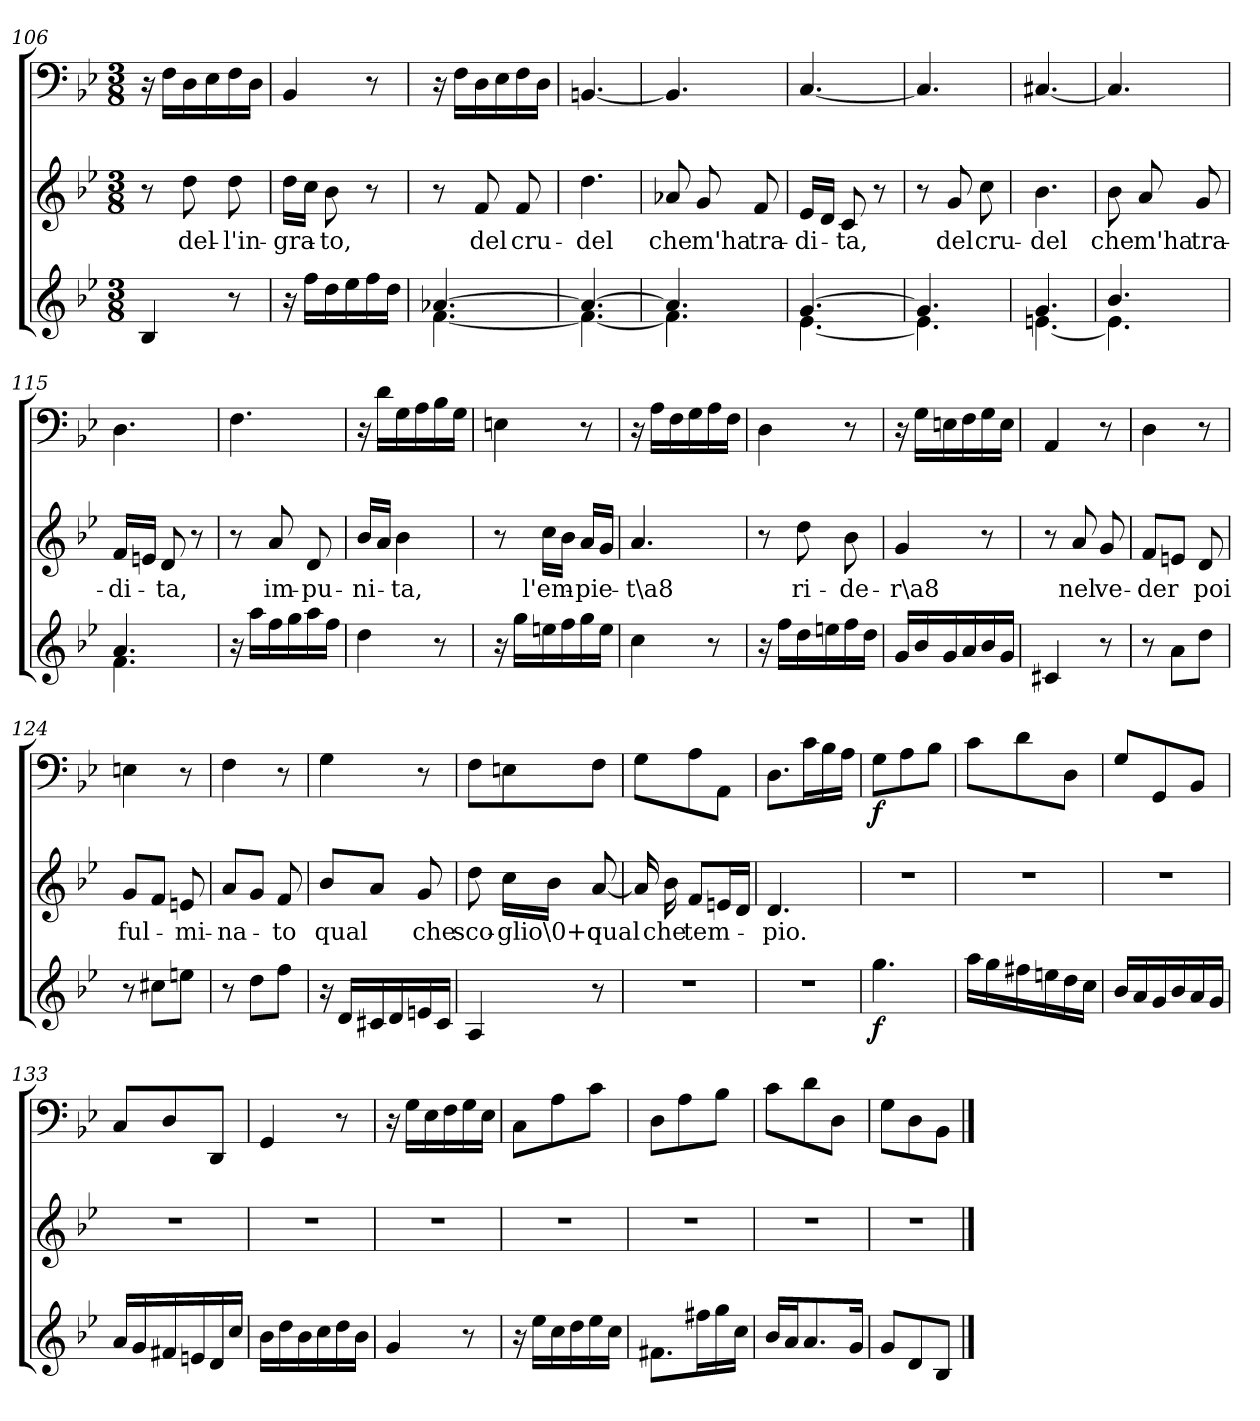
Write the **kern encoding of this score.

**kern	**dynam	**kern	**text	**kern	**dynam
*part3	*part3	*part2	*part2	*part1	*part1
*staff3	*staff3	*staff2	*staff2	*staff1	*staff1
*clefG2	*	*clefG2	*	*clefF4	*
*k[b-e-]	*	*k[b-e-]	*	*k[b-e-]	*
*g:	*	*g:	*	*g:	*
*M3/8	*	*M3/8	*	*M3/8	*
=106	=106	=106	=106	=106	=106
4B-/	.	8r	.	16r	.
.	.	.	.	16F\LL	.
.	.	8dd\	del-	16D\	.
.	.	.	.	16E-\	.
8r	.	8dd\	-l'in-	16F\	.
.	.	.	.	16D\JJ	.
=107	=107	=107	=107	=107	=107
16r	.	16dd\LL	-gra-	4BB-/	.
16ff\LL	.	16cc\JJ	.	.	.
16dd\	.	8b-\	-to,	.	.
16ee-\	.	.	.	.	.
16ff\	.	8r	.	8r	.
16dd\JJ	.	.	.	.	.
=108	=108	=108	=108	=108	=108
*^	*	*	*	*	*
[4.a-X/	[4.f\	.	8r	.	16r	.
.	.	.	.	.	16F\LL	.
.	.	.	8f/	del	16D\	.
.	.	.	.	.	16E-\	.
.	.	.	8f/	cru-	16F\	.
.	.	.	.	.	16D\JJ	.
=109	=109	=109	=109	=109	=109	=109
4.a-/_	4.f\_	.	4.dd\	-del	[4.BBn/	.
=110	=110	=110	=110	=110	=110	=110
4.a-/]	4.f\]	.	8a-X/	che	4.BB/]	.
.	.	.	8g/	m'ha	.	.
.	.	.	8f/	tra-	.	.
=111	=111	=111	=111	=111	=111	=111
[4.g/	[4.e-\	.	16e-/LL	-di-	[4.C/	.
.	.	.	16d/JJ	.	.	.
.	.	.	8c/	-ta,	.	.
.	.	.	8r	.	.	.
=112	=112	=112	=112	=112	=112	=112
4.g/]	4.e-\]	.	8r	.	4.C/]	.
.	.	.	8g/	del	.	.
.	.	.	8cc\	cru-	.	.
=113	=113	=113	=113	=113	=113	=113
4.g/	[4.en\	.	4.b-\	-del	[4.C#X/	.
=114	=114	=114	=114	=114	=114	=114
4.b-/	4.e\]	.	8b-\	che	4.C#/]	.
.	.	.	8a/	m'ha	.	.
.	.	.	8g/	tra-	.	.
=115	=115	=115	=115	=115	=115	=115
4.a/	4.f\	.	16f/LL	-di-	4.D\	.
.	.	.	16en/JJ	.	.	.
.	.	.	8d/	-ta,	.	.
.	.	.	8r	.	.	.
*v	*v	*	*	*	*	*
=116	=116	=116	=116	=116	=116
16r	.	8r	.	4.F\	.
16aa\LL	.	.	.	.	.
16ff\	.	8a/	im-	.	.
16gg\	.	.	.	.	.
16aa\	.	8d/	-pu-	.	.
16ff\JJ	.	.	.	.	.
=117	=117	=117	=117	=117	=117
4dd\	.	16b-/LL	-ni-	16r	.
.	.	16a/JJ	.	16d\LL	.
.	.	4b-\	-ta,	16G\	.
.	.	.	.	16A\	.
8r	.	.	.	16B-\	.
.	.	.	.	16G\JJ	.
=118	=118	=118	=118	=118	=118
16r	.	8r	.	4En\	.
16gg\LL	.	.	.	.	.
16een\	.	16cc\LL	l'em-	.	.
16ff\	.	16b-\JJ	.	.	.
16gg\	.	16a/LL	-pie-	8r	.
16ee\JJ	.	16g/JJ	.	.	.
=119	=119	=119	=119	=119	=119
4cc\	.	4.a/	-t\a8	16r	.
.	.	.	.	16A\LL	.
.	.	.	.	16F\	.
.	.	.	.	16G\	.
8r	.	.	.	16A\	.
.	.	.	.	16F\JJ	.
=120	=120	=120	=120	=120	=120
16r	.	8r	.	4D\	.
16ff\LL	.	.	.	.	.
16dd\	.	8dd\	ri-	.	.
16een\	.	.	.	.	.
16ff\	.	8b-\	-de-	8r	.
16dd\JJ	.	.	.	.	.
=121	=121	=121	=121	=121	=121
16g/LL	.	4g/	-r\a8	16r	.
16b-/	.	.	.	16G\LL	.
16g/	.	.	.	16En\	.
16a/	.	.	.	16F\	.
16b-/	.	8r	.	16G\	.
16g/JJ	.	.	.	16E\JJ	.
=122	=122	=122	=122	=122	=122
4c#X/	.	8r	.	4AA/	.
.	.	8a/	nel	.	.
8r	.	8g/	ve-	8r	.
=123	=123	=123	=123	=123	=123
8r	.	8f/L	-der	4D\	.
8a\L	.	8en/J	.	.	.
8dd\J	.	8d/	poi	8r	.
=124	=124	=124	=124	=124	=124
8r	.	8g/L	ful-	4En\	.
8cc#X\L	.	8f/J	.	.	.
8een\J	.	8en/	-mi-	8r	.
=125	=125	=125	=125	=125	=125
8r	.	8a/L	-na-	4F\	.
8dd\L	.	8g/J	.	.	.
8ff\J	.	8f/	-to	8r	.
=126	=126	=126	=126	=126	=126
16r	.	8b-/L	qual	4G\	.
16d/LL	.	.	.	.	.
16c#X/	.	8a/J	.	.	.
16d/	.	.	.	.	.
16en/	.	8g/	che	8r	.
16c#/JJ	.	.	.	.	.
=127	=127	=127	=127	=127	=127
4A/	.	8dd\	sco-	8F\L	.
.	.	16cc\LL	-glio\0+o	8En\	.
.	.	16b-\JJ	.	.	.
8r	.	[8a/	qual	8F\J	.
=128	=128	=128	=128	=128	=128
4.r	.	16a/]	.	8G\L	.
.	.	16b-\	che	.	.
.	.	8f/L	tem-	8A\	.
.	.	16en/L	.	8AA\J	.
.	.	16d/JJ	.	.	.
=129	=129	=129	=129	=129	=129
4.r	.	4.d/	-pio.	8.D\L	.
.	.	.	.	16c\L	.
.	.	.	.	16B-\	.
.	.	.	.	16A\JJ	.
=130	=130	=130	=130	=130	=130
4.gg\	f	4.r	.	8G\L	f
.	.	.	.	8A\	.
.	.	.	.	8B-\J	.
=131	=131	=131	=131	=131	=131
16aa\LL	.	4.r	.	8c\L	.
16gg\	.	.	.	.	.
16ff#X\	.	.	.	8d\	.
16een\	.	.	.	.	.
16dd\	.	.	.	8D\J	.
16cc\JJ	.	.	.	.	.
=132	=132	=132	=132	=132	=132
16b-/LL	.	4.r	.	8G/L	.
16a/	.	.	.	.	.
16g/	.	.	.	8GG/	.
16b-/	.	.	.	.	.
16a/	.	.	.	8BB-/J	.
16g/JJ	.	.	.	.	.
=133	=133	=133	=133	=133	=133
16a/LL	.	4.r	.	8C/L	.
16g/	.	.	.	.	.
16f#X/	.	.	.	8D/	.
16en/	.	.	.	.	.
16d/	.	.	.	8DD/J	.
16cc/JJ	.	.	.	.	.
=134	=134	=134	=134	=134	=134
16b-\LL	.	4.r	.	4GG/	.
16dd\	.	.	.	.	.
16b-\	.	.	.	.	.
16cc\	.	.	.	.	.
16dd\	.	.	.	8r	.
16b-\JJ	.	.	.	.	.
=135	=135	=135	=135	=135	=135
4g/	.	4.r	.	16r	.
.	.	.	.	16G\LL	.
.	.	.	.	16E-\	.
.	.	.	.	16F\	.
8r	.	.	.	16G\	.
.	.	.	.	16E-\JJ	.
=136	=136	=136	=136	=136	=136
16r	.	4.r	.	8C\L	.
16ee-\LL	.	.	.	.	.
16cc\	.	.	.	8A\	.
16dd\	.	.	.	.	.
16ee-\	.	.	.	8c\J	.
16cc\JJ	.	.	.	.	.
=137	=137	=137	=137	=137	=137
8.f#X\L	.	4.r	.	8D\L	.
.	.	.	.	8A\	.
16ff#X\L	.	.	.	.	.
16gg\	.	.	.	8B-\J	.
16cc\JJ	.	.	.	.	.
=138	=138	=138	=138	=138	=138
16b-/LL	.	4.r	.	8c\L	.
16a/J	.	.	.	.	.
8.a/	.	.	.	8d\	.
.	.	.	.	8D\J	.
16g/Jk	.	.	.	.	.
=139	=139	=139	=139	=139	=139
8g/L	.	4.r	.	8G\L	.
8d/	.	.	.	8D\	.
8B-/J	.	.	.	8BB-\J	.
==	==	==	==	==	==
*-	*-	*-	*-	*-	*-
